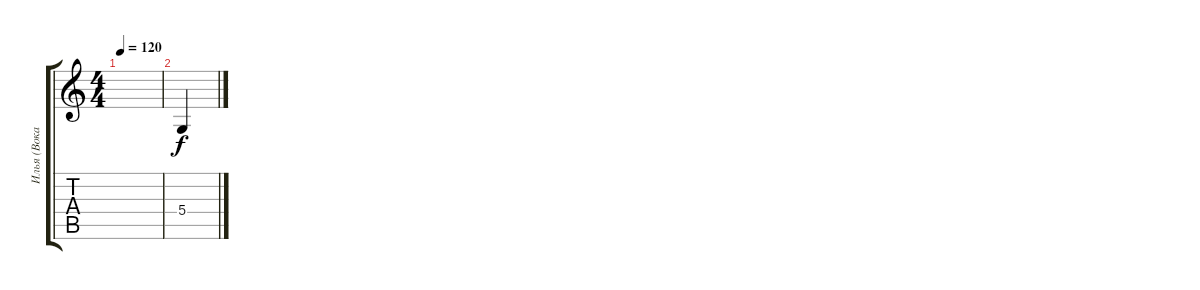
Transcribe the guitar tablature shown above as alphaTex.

\track ("Илья (Вокал)" "Илья (Вока") {instrument lead8bassandlead}
\staff {score tabs}
\tuning (E4 B3 G3 D3 A2 E2) {hide}
\ts (4 4)
\tempo 120
\clef g2
\ks c
|
5.4.4
